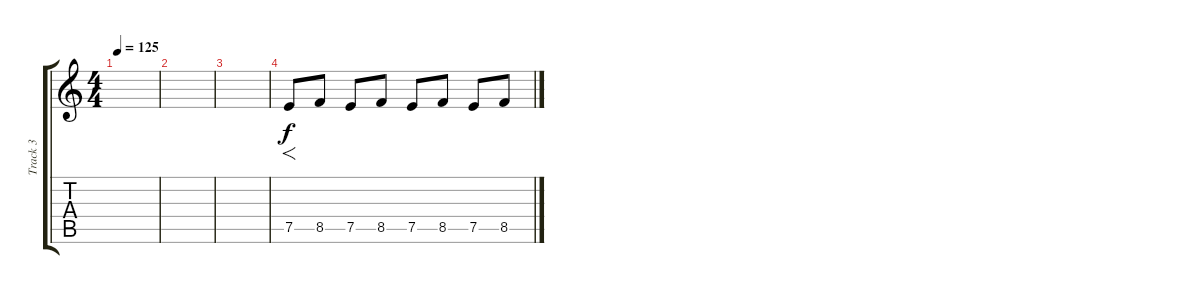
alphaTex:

\track ("Track 3" "Track 3") {instrument distortionguitar}
\staff {score tabs}
\tuning (E4 B3 G3 D3 A2 E2) {hide}
\ts (4 4)
\tempo 125
\clef g2
\ks c
|
|
|
7.5.8{f} 8.5.8 7.5.8 8.5.8 7.5.8 8.5.8 7.5.8 8.5.8
